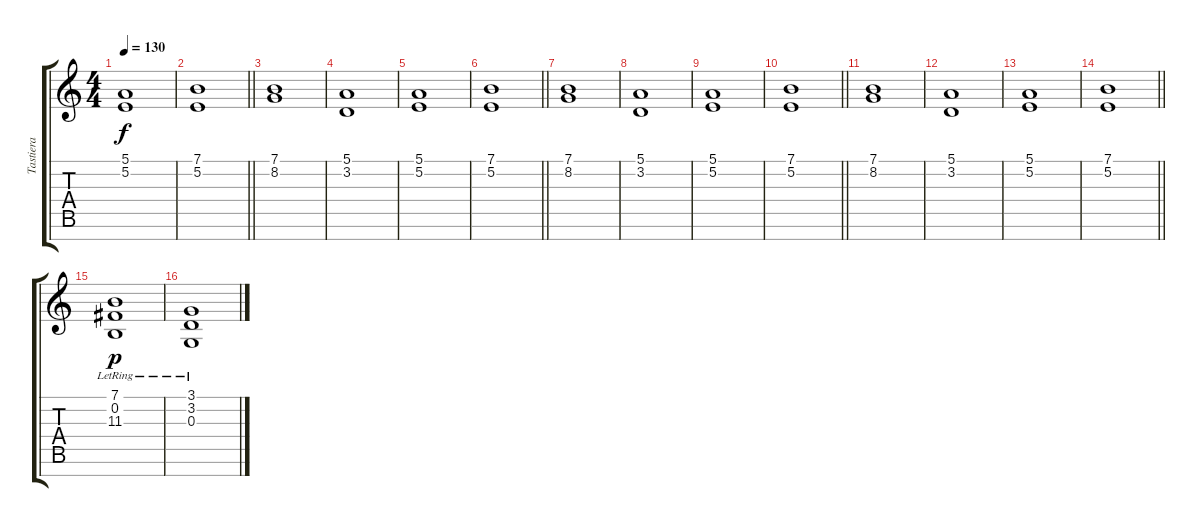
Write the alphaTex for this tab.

\track ("Tastiera" "Tastiera") {instrument choiraahs}
\staff {score tabs}
\tuning (E4 B3 G3 D3 A2 E2 B1) {hide}
\ts (4 4)
\tempo 130
\clef g2
\ks c
(5.1 5.2).1{dy f} |
\barLineRight lightlight
(7.1 5.2).1 |
(7.1 8.2).1 |
(5.1 3.2).1 |
(5.1 5.2).1 |
\barLineRight lightlight
(7.1 5.2).1 |
(7.1 8.2).1 |
(5.1 3.2).1 |
(5.1 5.2).1 |
\barLineRight lightlight
(7.1 5.2).1 |
(7.1 8.2).1 |
(5.1 3.2).1 |
(5.1 5.2).1 |
\barLineRight lightlight
(7.1 5.2).1 |
(7.1{lr} 0.2{lr} 11.3{lr}).1{dy p instrument acousticgrandpiano} |
(3.1{lr} 3.2{lr} 0.3{lr}).1
